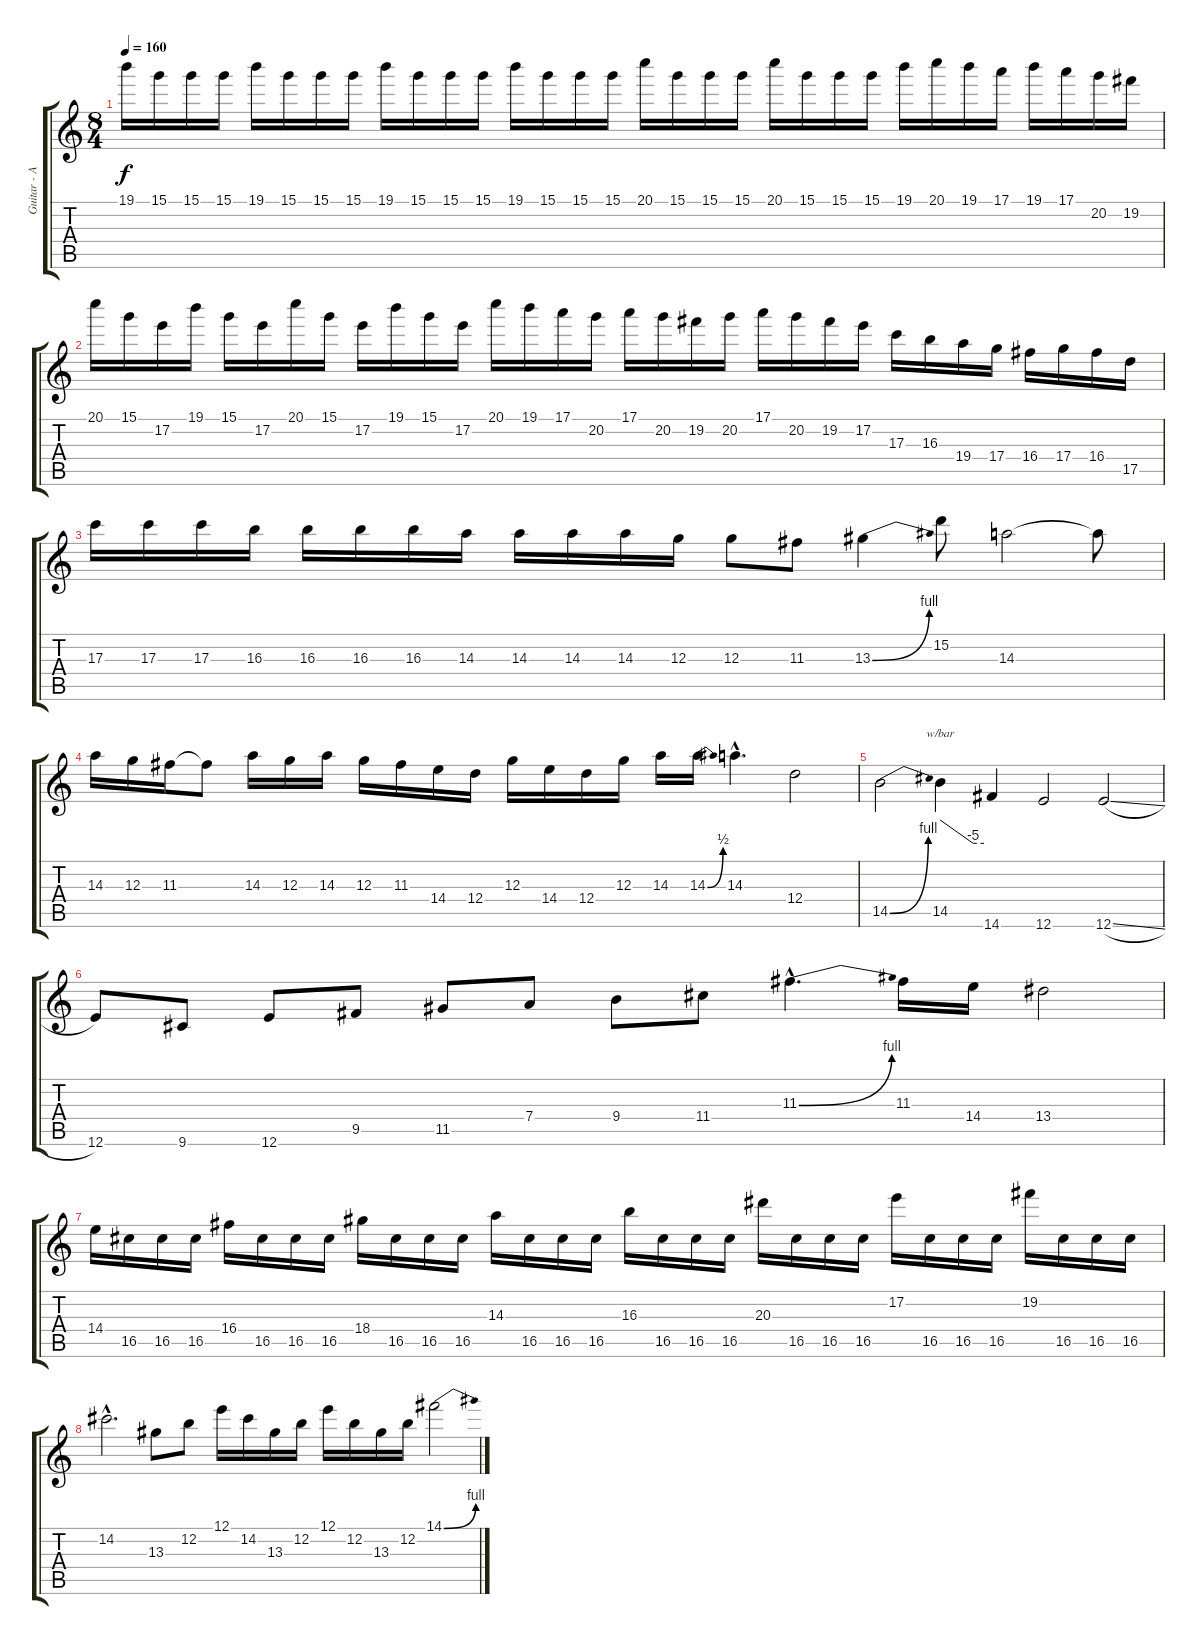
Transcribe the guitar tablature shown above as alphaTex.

\track ("Guitar - Andy LaRoque" "Guitar - A") {instrument overdrivenguitar}
\staff {score tabs}
\tuning (E4 B3 G3 D3 A2 E2) {hide}
\ts (8 4)
\tempo 160
\clef g2
\ks c
19.1.16{dy f} 15.1.16 15.1.16 15.1.16 19.1.16 15.1.16 15.1.16 15.1.16 19.1.16 15.1.16 15.1.16 15.1.16 19.1.16 15.1.16 15.1.16 15.1.16 20.1.16 15.1.16 15.1.16 15.1.16 20.1.16 15.1.16 15.1.16 15.1.16 19.1.16 20.1.16 19.1.16 17.1.16 19.1.16 17.1.16 20.2.16 19.2.16 |
20.1.16 15.1.16 17.2.16 19.1.16 15.1.16 17.2.16 20.1.16 15.1.16 17.2.16 19.1.16 15.1.16 17.2.16 20.1.16 19.1.16 17.1.16 20.2.16 17.1.16 20.2.16 19.2.16 20.2.16 17.1.16 20.2.16 19.2.16 17.2.16 17.3.16 16.3.16 19.4.16 17.4.16 16.4.16 17.4.16 16.4.16 17.5.16 |
17.3.16 17.3.16 17.3.16 16.3.16 16.3.16 16.3.16 16.3.16 14.3.16 14.3.16 14.3.16 14.3.16 12.3.16 12.3.8 11.3.8 13.3{be (bend 0 0 60 4)}.4 15.2.8 14.3.2 14.3{t}.8 |
14.3.16 12.3.16 11.3.16 11.3{t}.8 14.3.16 12.3.16 14.3.16 12.3.16 11.3.16 14.4.16 12.4.16 12.3.16 14.4.16 12.4.16 12.3.16 14.3.16 14.3{be (bend 0 0 60 2)}.16 14.3{hac}.4{d} 12.4.2 |
14.5{be (bend 0 0 60 4)}.2 14.5.4{tbe (custom default 0 0 45 -20 60 -20)} 14.6.4 12.6.2 12.6{sl}.2 |
12.6.8 9.6.8 12.6.8 9.5.8 11.5.8 7.4.8 9.4.8 11.4.8 11.3{be (bend 0 0 60 4) hac}.4{d} 11.3.16 14.4.16 13.4.2 |
14.4.16 16.5.16 16.5.16 16.5.16 16.4.16 16.5.16 16.5.16 16.5.16 18.4.16 16.5.16 16.5.16 16.5.16 14.3.16 16.5.16 16.5.16 16.5.16 16.3.16 16.5.16 16.5.16 16.5.16 20.3.16 16.5.16 16.5.16 16.5.16 17.2.16 16.5.16 16.5.16 16.5.16 19.2.16 16.5.16 16.5.16 16.5.16 |
14.2{hac}.2{d} 13.3.8 12.2.8 12.1.16 14.2.16 13.3.16 12.2.16 12.1.16 12.2.16 13.3.16 12.2.16 14.1{be (bend 0 0 60 4)}.2
